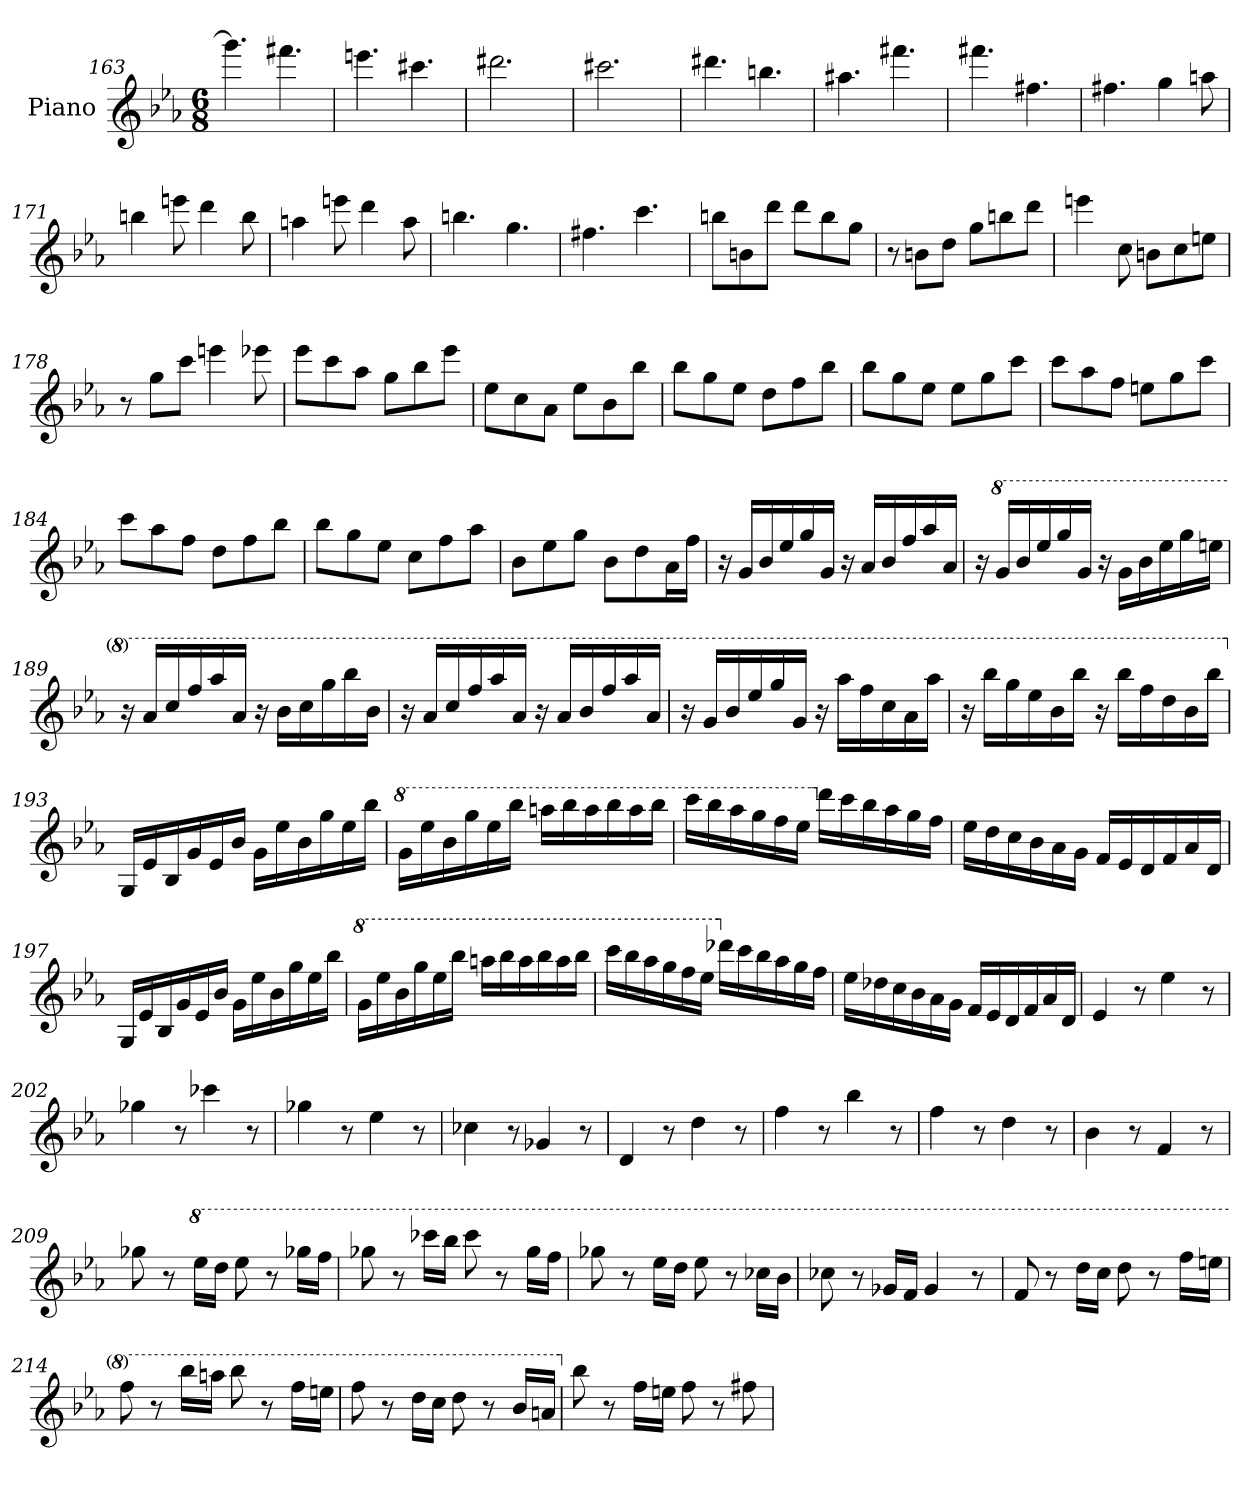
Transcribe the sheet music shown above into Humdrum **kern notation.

**kern
*part1
*staff1
*I"Piano
*I'Pno
*clefG2
*k[b-e-a-]
*E-:
*M6/8
=163
4.ggg#]
4.fff#X
=164
4.eeen
4.ccc#X
=165
2.ddd#X
=166
2.ccc#X
=167
4.ddd#X
4.bbn
=168
4.aa#X
4.fff#X
=169
4.fff#X
4.ff#X
=170
4.ff#X
4gg
8aan
=171
4bbn
8eeen
4ddd
8bb
=172
4aan
8eeen
4ddd
8aa
=173
4.bbn
4.gg
=174
4.ff#X
4.ccc
=175
8bbn\L
8bn\
8ddd\J
8ddd\L
8bb\
8gg\J
=176
8r
8bn\L
8dd\J
8gg\L
8bbn\
8ddd\J
=177
4eeen
8cc
8bn\L
8cc\
8een\J
=178
8r
8gg\L
8ccc\J
4eeen
8eee-X
=179
8eee-\L
8ccc\
8aa-\J
8gg\L
8bb-\
8eee-\J
=180
8ee-\L
8cc\
8a-\J
8ee-\L
8b-\
8bb-\J
=181
8bb-\L
8gg\
8ee-\J
8dd\L
8ff\
8bb-\J
=182
8bb-\L
8gg\
8ee-\J
8ee-\L
8gg\
8ccc\J
=183
8ccc\L
8aa-\
8ff\J
8een\L
8gg\
8ccc\J
=184
8ccc\L
8aa-\
8ff\J
8dd\L
8ff\
8bb-\J
=185
8bb-\L
8gg\
8ee-\J
8cc\L
8ff\
8aa-\J
=186
8b-\L
8ee-\
8gg\J
8b-\L
8dd\
16a-\L
16ff\JJ
=187
16r
16g/LL
16b-/
16ee-/
16gg/
16g/JJ
16r
16a-/LL
16b-/
16ff/
16aa-/
16a-/JJ
=188
16r
*8va
16gg/LL
16bb-/
16eee-/
16ggg/
16gg/JJ
16r
16gg\LL
16bb-\
16eee-\
16ggg\
16eeen\JJ
=189
16r
16aa-/LL
16ccc/
16fff/
16aaa-/
16aa-/JJ
16r
16bb-\LL
16ccc\
16ggg\
16bbb-\
16bb-\JJ
=190
16r
16aa-/LL
16ccc/
16fff/
16aaa-/
16aa-/JJ
16r
16aa-/LL
16bb-/
16fff/
16aaa-/
16aa-/JJ
=191
16r
16gg/LL
16bb-/
16eee-/
16ggg/
16gg/JJ
16r
16aaa-\LL
16fff\
16ccc\
16aa-\
16aaa-\JJ
=192
16r
16bbb-\LL
16ggg\
16eee-\
16bb-\
16bbb-\JJ
16r
16bbb-\LL
16fff\
16ddd\
16bb-\
16bbb-\JJ
=193
*X8va
16G/LL
16e-/
16B-/
16g/
16e-/
16b-/JJ
16g\LL
16ee-\
16b-\
16gg\
16ee-\
16bb-\JJ
=194
*8va
16gg\LL
16eee-\
16bb-\
16ggg\
16eee-\
16bbb-\JJ
16aaan\LL
16bbb-\
16aaa\
16bbb-\
16aaa\
16bbb-\JJ
=195
16cccc\LL
16bbb-\
16aaa-\
16ggg\
16fff\
16eee-\JJ
*X8va
16ddd\LL
16ccc\
16bb-\
16aa-\
16gg\
16ff\JJ
=196
16ee-\LL
16dd\
16cc\
16b-\
16a-\
16g\JJ
16f/LL
16e-/
16d/
16f/
16a-/
16d/JJ
=197
16G/LL
16e-/
16B-/
16g/
16e-/
16b-/JJ
16g\LL
16ee-\
16b-\
16gg\
16ee-\
16bb-\JJ
=198
*8va
16gg\LL
16eee-\
16bb-\
16ggg\
16eee-\
16bbb-\JJ
16aaan\LL
16bbb-\
16aaa\
16bbb-\
16aaa\
16bbb-\JJ
=199
16cccc\LL
16bbb-\
16aaa-\
16ggg\
16fff\
16eee-\JJ
*X8va
16ddd-X\LL
16ccc\
16bb-\
16aa-\
16gg\
16ff\JJ
=200
16ee-\LL
16dd-X\
16cc\
16b-\
16a-\
16g\JJ
16f/LL
16e-/
16d/
16f/
16a-/
16d/JJ
=201
4e-
8r
4ee-
8r
=202
4gg-X
8r
4ccc-X
8r
=203
4gg-X
8r
4ee-
8r
=204
4cc-X
8r
4g-X
8r
=205
4d
8r
4dd
8r
=206
4ff
8r
4bb-
8r
=207
4ff
8r
4dd
8r
=208
4b-
8r
4f
8r
=209
8gg-X
8r
*8va
16eee-\LL
16ddd\JJ
8eee-
8r
16ggg-X\LL
16fff\JJ
=210
8ggg-X
8r
16cccc-X\LL
16bbb-\JJ
8cccc-
8r
16ggg-\LL
16fff\JJ
=211
8ggg-X
8r
16eee-\LL
16ddd\JJ
8eee-
8r
16ccc-X\LL
16bb-\JJ
=212
8ccc-X
8r
16gg-X/LL
16ff/JJ
4gg-
8r
=213
8ff
8r
16ddd\LL
16ccc\JJ
8ddd
8r
16fff\LL
16eeen\JJ
=214
8fff
8r
16bbb-\LL
16aaan\JJ
8bbb-
8r
16fff\LL
16eeen\JJ
=215
8fff
8r
16ddd\LL
16ccc\JJ
8ddd
8r
16bb-/LL
16aan/JJ
=216
*X8va
8bb-
8r
16ff\LL
16een\JJ
8ff
8r
8ff#X
=
*-
